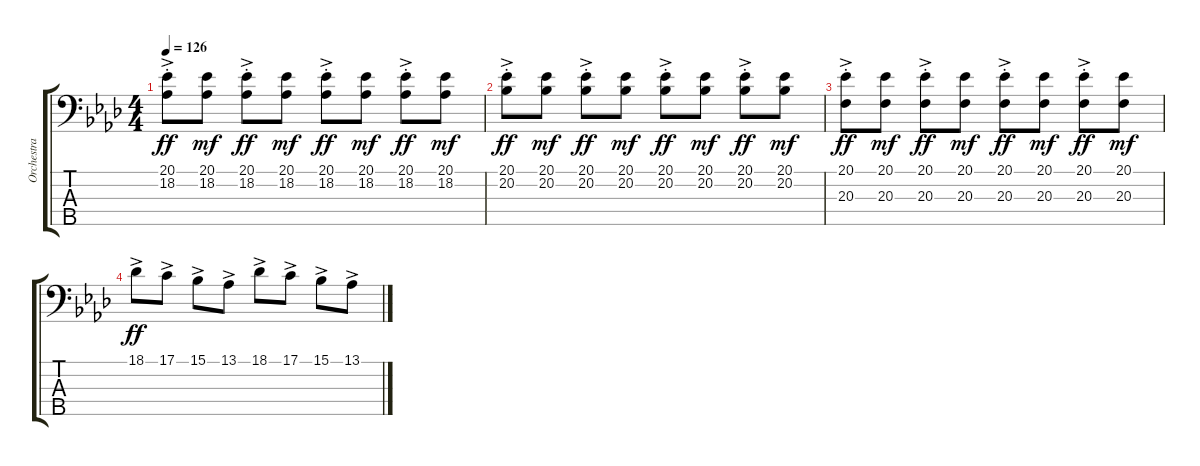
\track ("Orchestra" "Orchestra") {instrument stringensemble1}
\staff {score tabs}
\tuning (G2 D2 A1 E1 B0) {hide}
\ts (4 4)
\tempo 126
\clef f4
\ks ab
(20.1{ac st} 18.2{ac st}).8{dy ff} (20.1 18.2).8{dy mf} (20.1{ac st} 18.2{ac st}).8{dy ff} (20.1 18.2).8{dy mf} (20.1{ac st} 18.2{ac st}).8{dy ff} (20.1 18.2).8{dy mf} (20.1{ac st} 18.2{ac st}).8{dy ff} (20.1 18.2).8{dy mf} |
(20.1{ac st} 20.2{ac st}).8{dy ff} (20.1 20.2).8{dy mf} (20.1{ac st} 20.2{ac st}).8{dy ff} (20.1 20.2).8{dy mf} (20.1{ac st} 20.2{ac st}).8{dy ff} (20.1 20.2).8{dy mf} (20.1{ac st} 20.2{ac st}).8{dy ff} (20.1 20.2).8{dy mf} |
(20.1{ac st} 20.3{ac st}).8{dy ff} (20.1 20.3).8{dy mf} (20.1{ac st} 20.3{ac st}).8{dy ff} (20.1 20.3).8{dy mf} (20.1{ac st} 20.3{ac st}).8{dy ff} (20.1 20.3).8{dy mf} (20.1{ac st} 20.3{ac st}).8{dy ff} (20.1 20.3).8{dy mf} |
18.1{ac}.8{dy ff} 17.1{ac}.8 15.1{ac}.8 13.1{ac}.8 18.1{ac}.8 17.1{ac}.8 15.1{ac}.8 13.1{ac}.8
